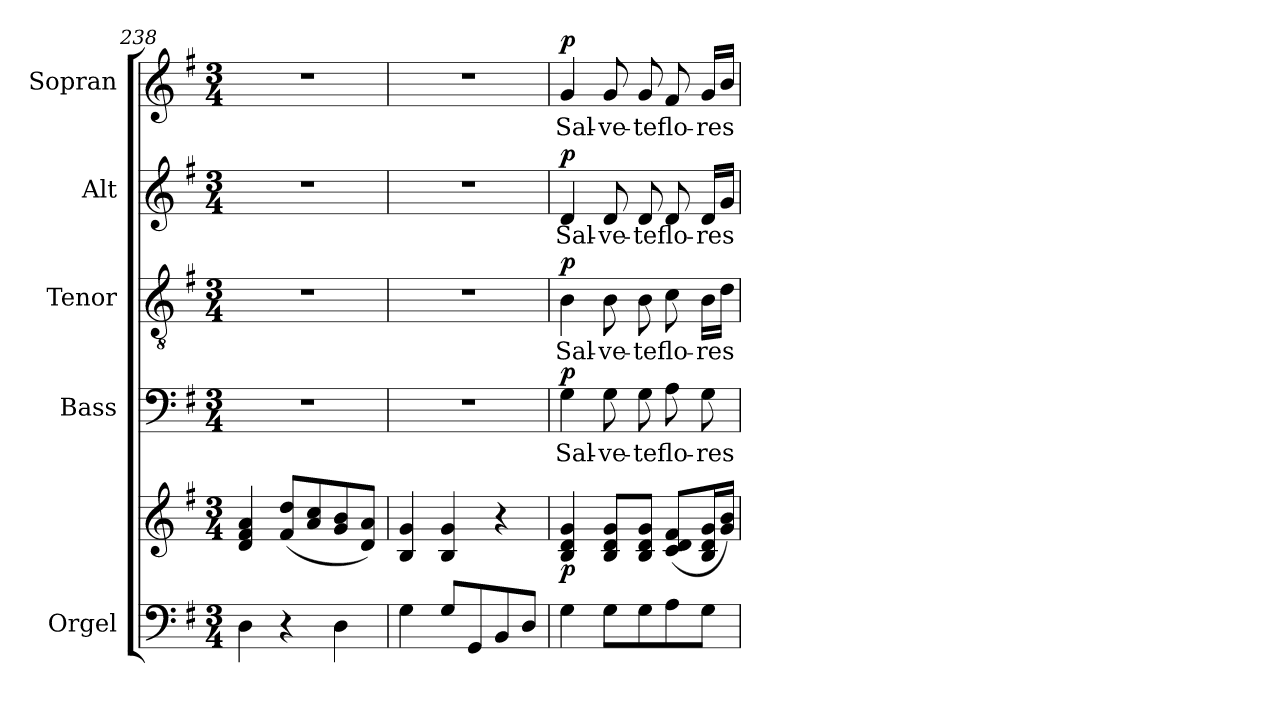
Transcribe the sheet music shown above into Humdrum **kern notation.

**kern	**kern	**dynam	**kern	**text	**dynam	**kern	**text	**dynam	**kern	**text	**dynam	**kern	**text	**dynam
*part5	*part5	*part5	*part4	*part4	*part4	*part3	*part3	*part3	*part2	*part2	*part2	*part1	*part1	*part1
*staff6	*staff5	*staff5/6	*staff4	*staff4	*staff4	*staff3	*staff3	*staff3	*staff2	*staff2	*staff2	*staff1	*staff1	*staff1
*I"Orgel	*	*	*I"Bass	*	*	*I"Tenor	*	*	*I"Alt	*	*	*I"Sopran	*	*
*I'Org.	*	*	*I'B.	*	*	*I'T.	*	*	*I'A.	*	*	*I'S.	*	*
*clefF4	*clefG2	*	*clefF4	*	*	*clefGv2	*	*	*clefG2	*	*	*clefG2	*	*
*k[f#]	*k[f#]	*	*k[f#]	*	*	*k[f#]	*	*	*k[f#]	*	*	*k[f#]	*	*
*G:	*G:	*	*G:	*	*	*G:	*	*	*G:	*	*	*G:	*	*
*M3/4	*M3/4	*	*M3/4	*	*	*M3/4	*	*	*M3/4	*	*	*M3/4	*	*
=238	=238	=238	=238	=238	=238	=238	=238	=238	=238	=238	=238	=238	=238	=238
4D\	4d/ 4f#/ 4a/	.	2.r	.	.	2.r	.	.	2.r	.	.	2.r	.	.
4r	(<8f#/ 8dd/L	.	.	.	.	.	.	.	.	.	.	.	.	.
.	8a/ 8cc/	.	.	.	.	.	.	.	.	.	.	.	.	.
4D\	8g/ 8b/	.	.	.	.	.	.	.	.	.	.	.	.	.
.	8d/ 8a/J)	.	.	.	.	.	.	.	.	.	.	.	.	.
=239	=239	=239	=239	=239	=239	=239	=239	=239	=239	=239	=239	=239	=239	=239
4G\	4B/ 4g/	.	2.r	.	.	2.r	.	.	2.r	.	.	2.r	.	.
8G/L	4B/ 4g/	.	.	.	.	.	.	.	.	.	.	.	.	.
8GG/	.	.	.	.	.	.	.	.	.	.	.	.	.	.
8BB/	4r	.	.	.	.	.	.	.	.	.	.	.	.	.
8D/J	.	.	.	.	.	.	.	.	.	.	.	.	.	.
=240	=240	=240	=240	=240	=240	=240	=240	=240	=240	=240	=240	=240	=240	=240
!	!	!LO:DY:b	!	!LO:LY:b	!LO:DY:a	!	!LO:LY:b	!LO:DY:a	!	!LO:LY:b	!LO:DY:a	!	!LO:LY:b	!LO:DY:a
4G\	4B/ 4d/ 4g/	p	4G\	Sal-	p	4B\	Sal-	p	4d/	Sal-	p	4g/	Sal-	p
!	!	!	!	!LO:LY:b	!	!	!LO:LY:b	!	!	!LO:LY:b	!	!	!LO:LY:b	!
8G\L	8B/ 8d/ 8g/L	.	8G\	-ve-	.	8B\	-ve-	.	8d/	-ve-	.	8g/	-ve-	.
!	!	!	!	!LO:LY:b	!	!	!LO:LY:b	!	!	!LO:LY:b	!	!	!LO:LY:b	!
8G\	8B/ 8d/ 8g/J	.	8G\	-te	.	8B\	-te	.	8d/	-te	.	8g/	-te	.
!	!	!	!	!LO:LY:b	!	!	!LO:LY:b	!	!	!LO:LY:b	!	!	!LO:LY:b	!
8A\	(>8c/ 8d/ 8f#/L	.	8A\	flo-	.	8c\	flo-	.	8d/	flo-	.	8f#/	flo-	.
!	!	!	!	!LO:LY:b	!	!	!LO:LY:b	!	!	!LO:LY:b	!	!	!LO:LY:b	!
8G\J	16B/ 16d/ 16g/L	.	8G\	-res	.	16B\LL	-res	.	16d/LL	-res	.	16g/LL	-res	.
.	16g/ 16b/JJ)	.	.	.	.	16d\JJ	.	.	16g/JJ	.	.	16b/JJ	.	.
=	=	=	=	=	=	=	=	=	=	=	=	=	=	=
*-	*-	*-	*-	*-	*-	*-	*-	*-	*-	*-	*-	*-	*-	*-
